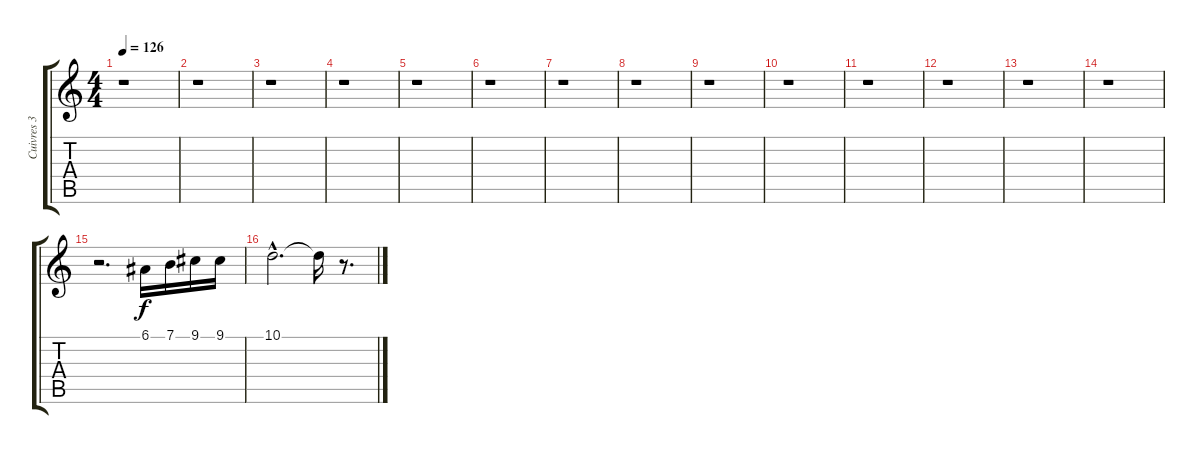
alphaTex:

\track ("Cuivres 3" "Cuivres 3") {instrument frenchhorn}
\staff {score tabs}
\tuning (E4 B3 G3 D3 A2 E2) {hide}
\ts (4 4)
\tempo 126
\clef g2
\ks c
r.1{dy mf} |
r.1 |
r.1 |
r.1 |
r.1 |
r.1 |
r.1 |
r.1 |
r.1 |
r.1 |
r.1 |
r.1 |
r.1 |
r.1 |
r.2{d} 6.1.16{dy f} 7.1.16 9.1.16 9.1.16 |
10.1{hac}.2{d volume 4} 10.1{t}.16 r.8{d}
